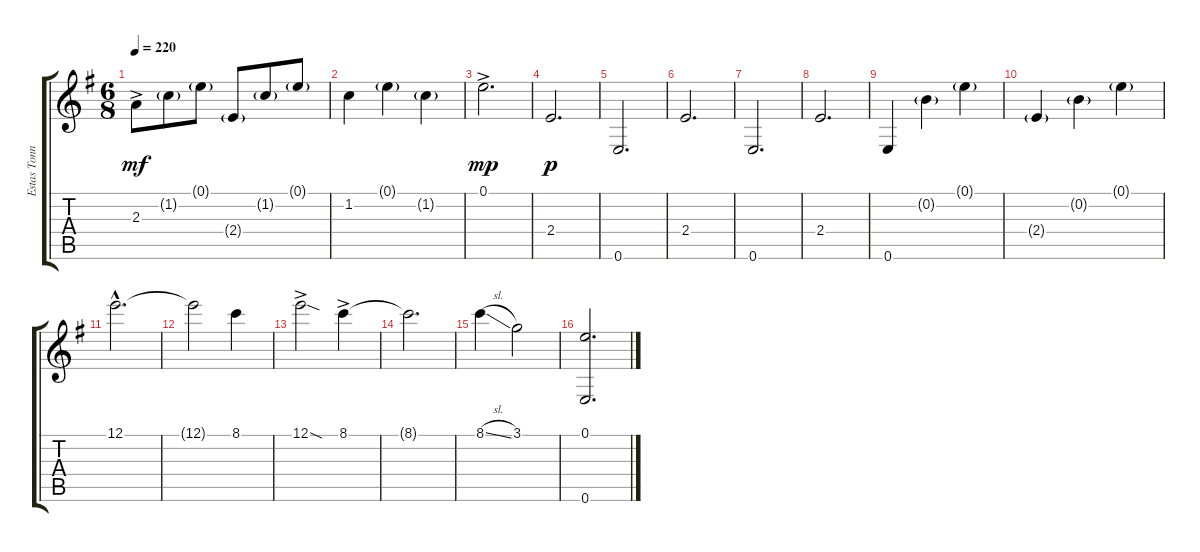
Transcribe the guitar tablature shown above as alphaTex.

\track ("Estas Tonné" "Estas Tonn") {instrument acousticguitarnylon}
\staff {score tabs}
\tuning (E4 B3 G3 D3 A2 E2) {hide}
\ts (6 8)
\tempo 220
\clef g2
\ks eminor
2.3{ac}.8{dy mf} 1.2{g}.8 0.1{g}.8 2.4{g}.8 1.2{g}.8 0.1{g}.8 |
1.2.4 0.1{g}.4 1.2{g}.4 |
0.1{ac}.2{d dy mp} |
2.4.2{d dy p} |
0.6.2{d} |
2.4.2{d} |
0.6.2{d} |
2.4.2{d} |
0.6.4 0.2{g}.4 0.1{g}.4 |
2.4{g}.4 0.2{g}.4 0.1{g}.4 |
12.1{hac}.2{d} |
12.1{t}.2 8.1.4 |
12.1{sod ac}.2 8.1{ac}.4 |
8.1{t}.2{d} |
8.1{sl}.4 3.1.2 |
(0.1 0.6).2{d}
